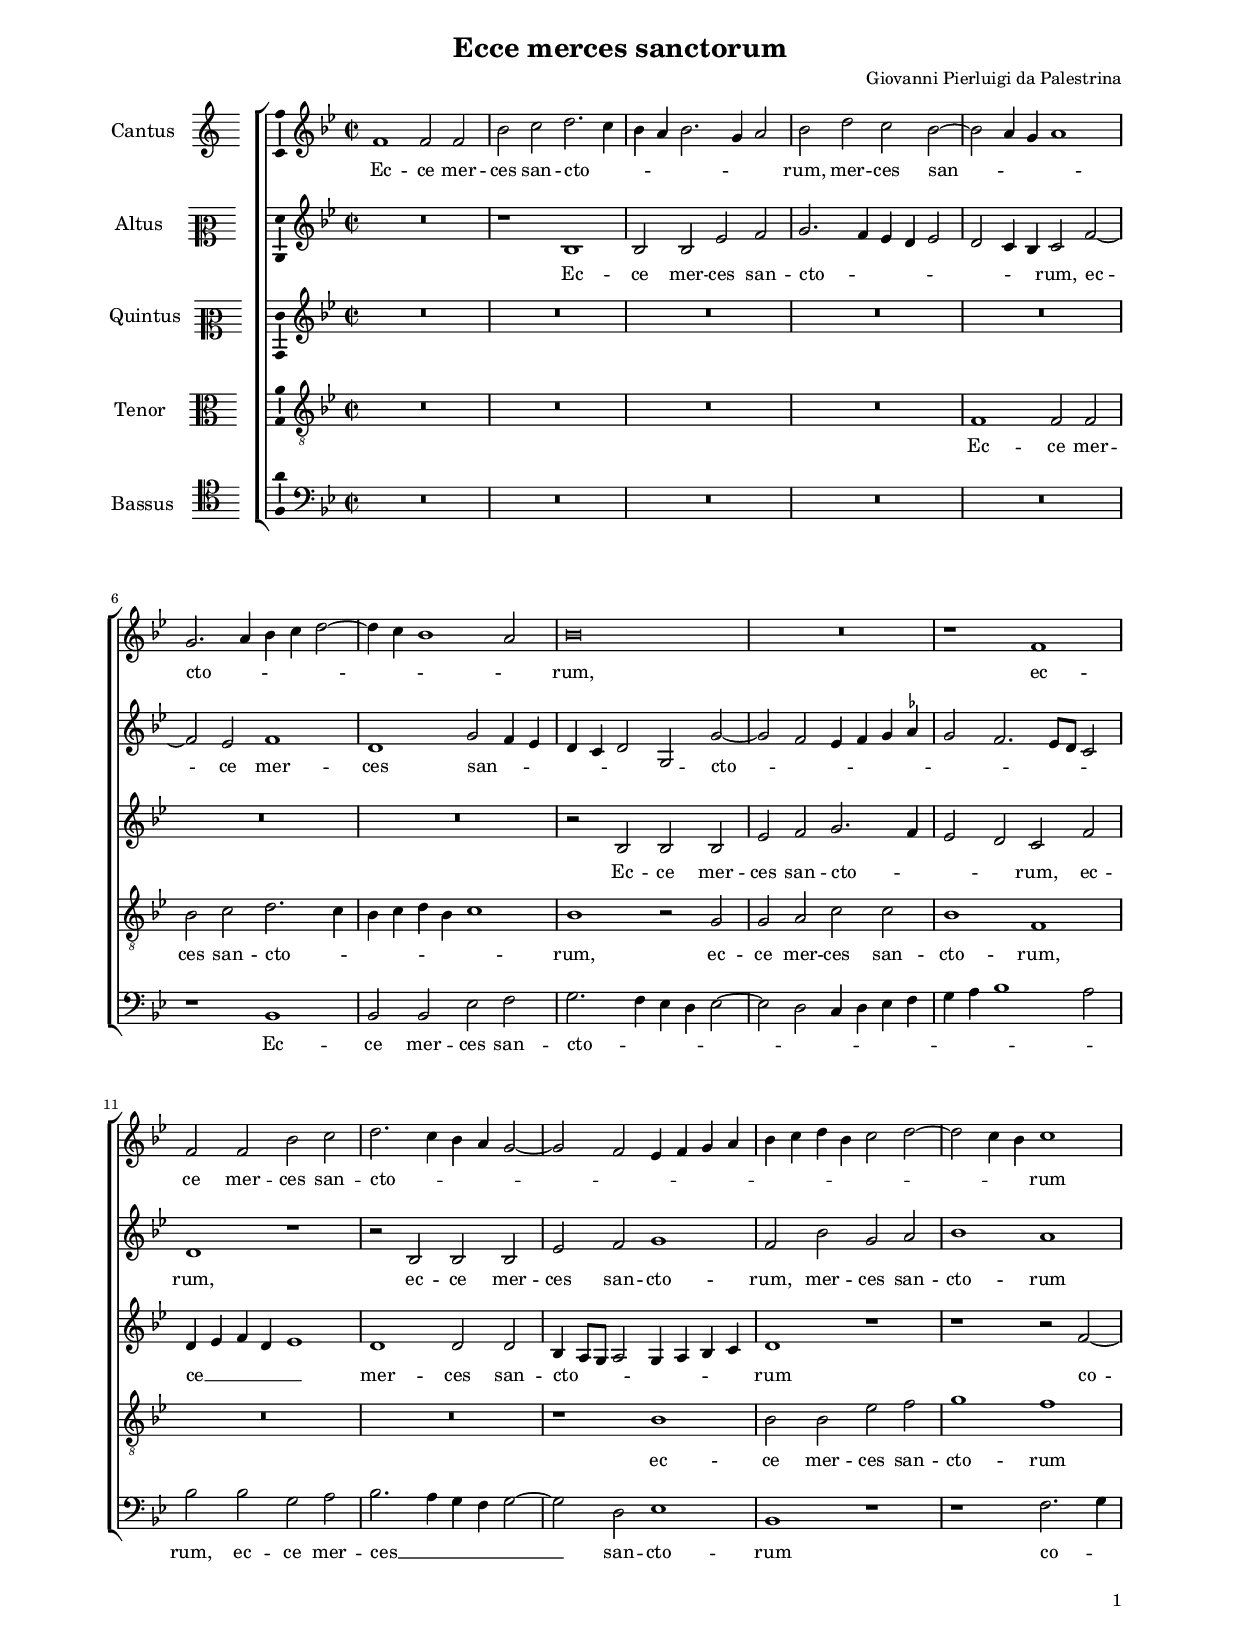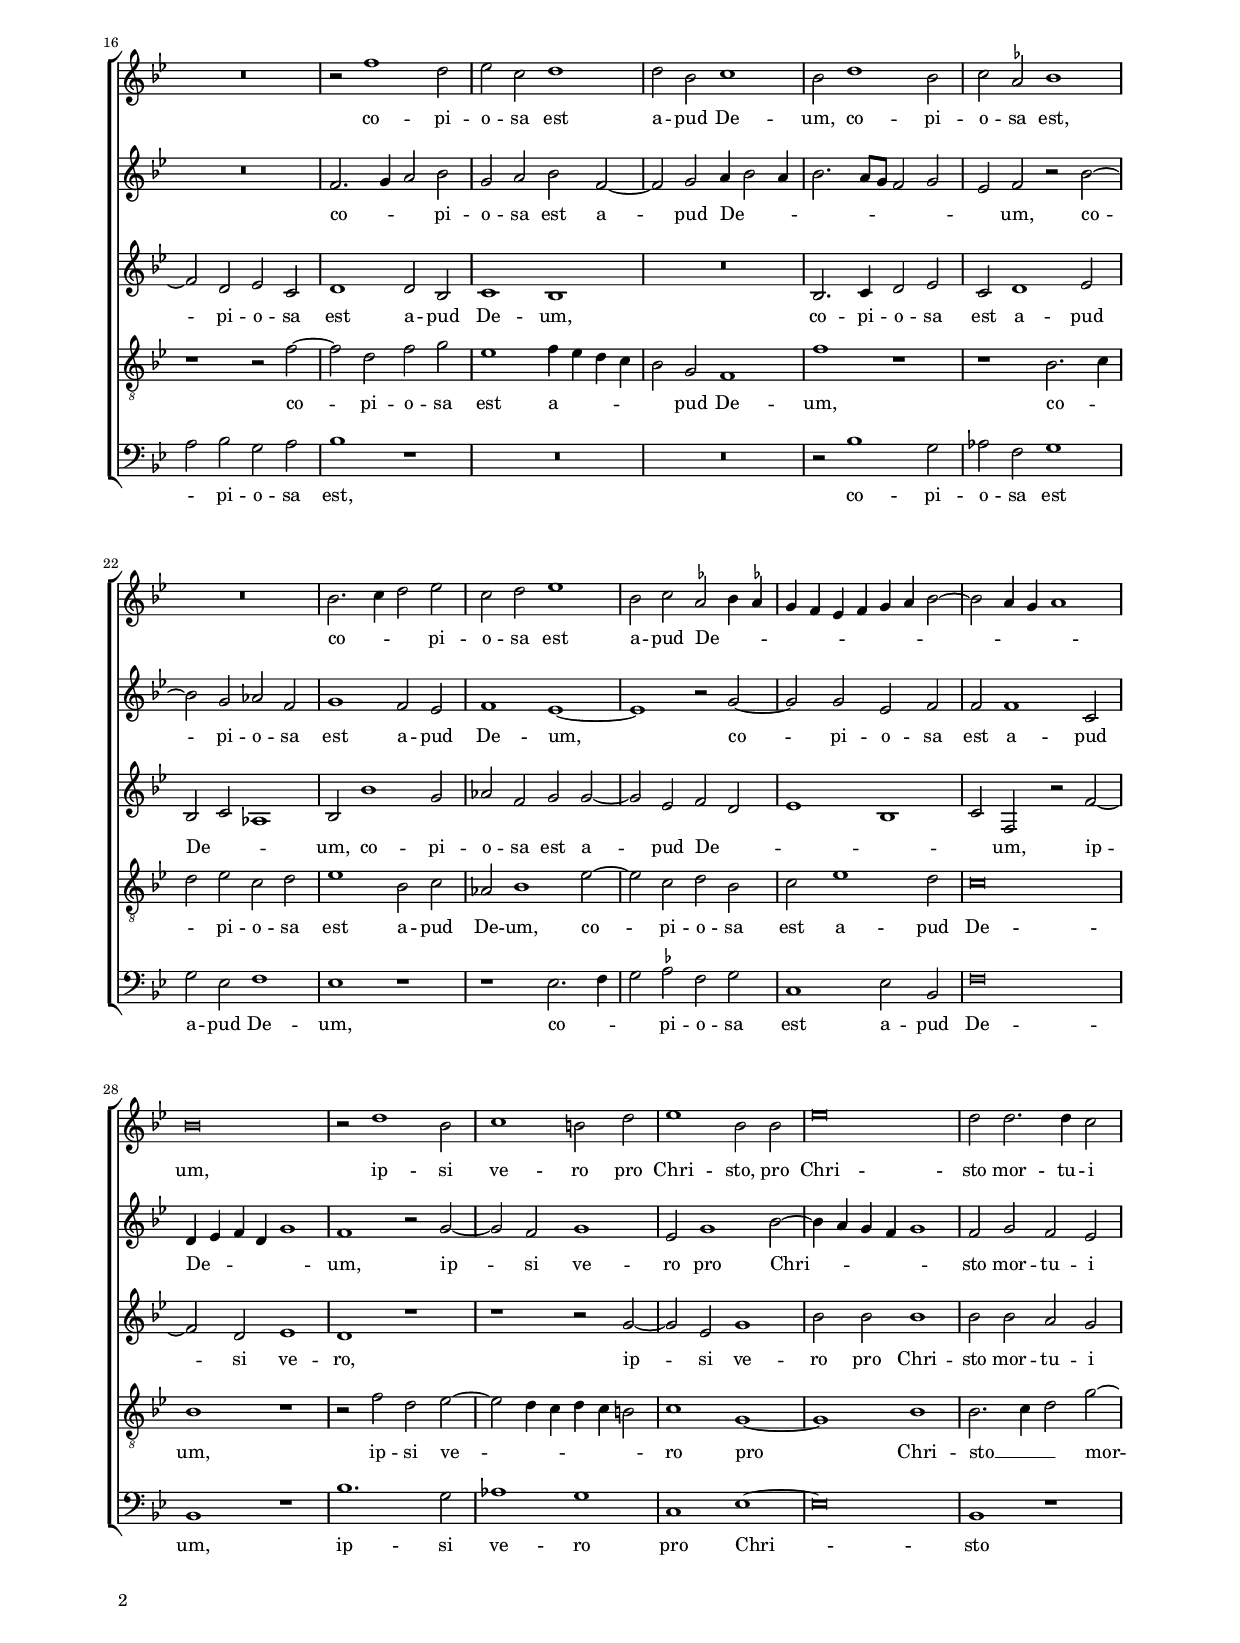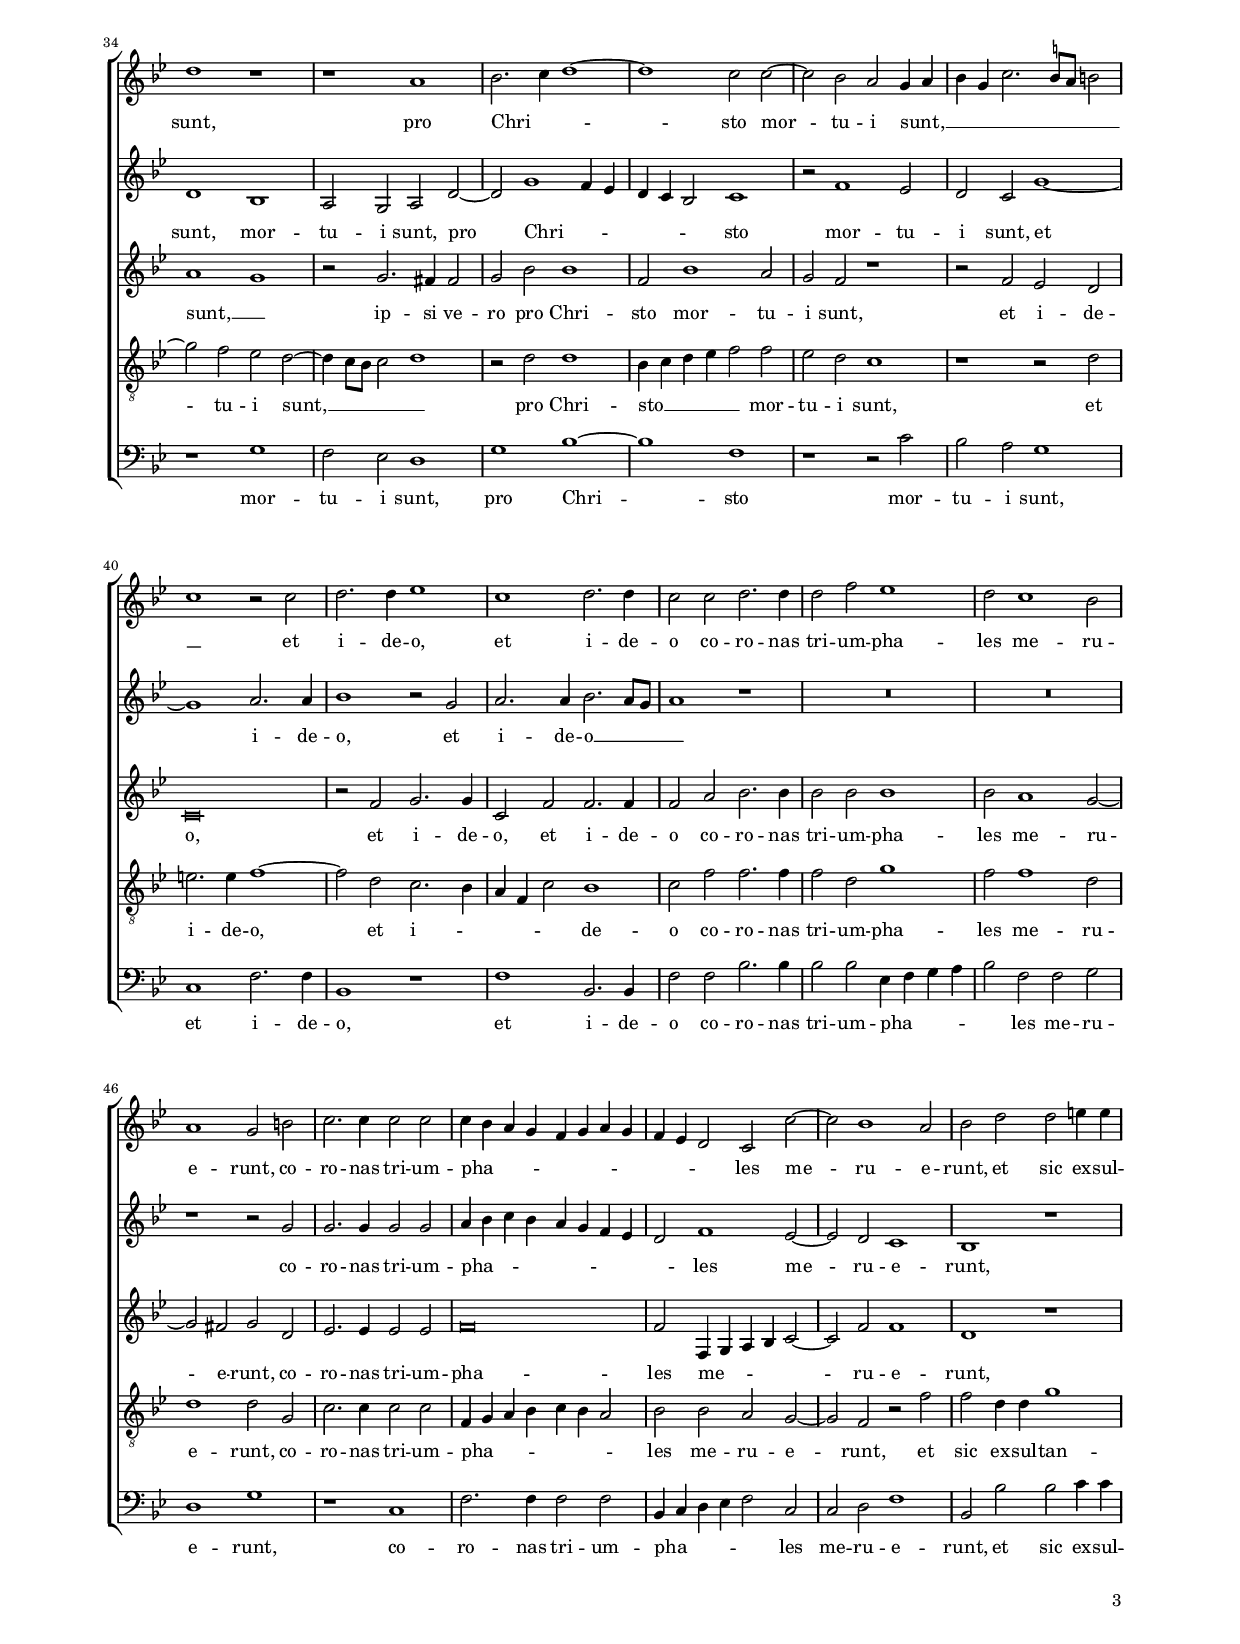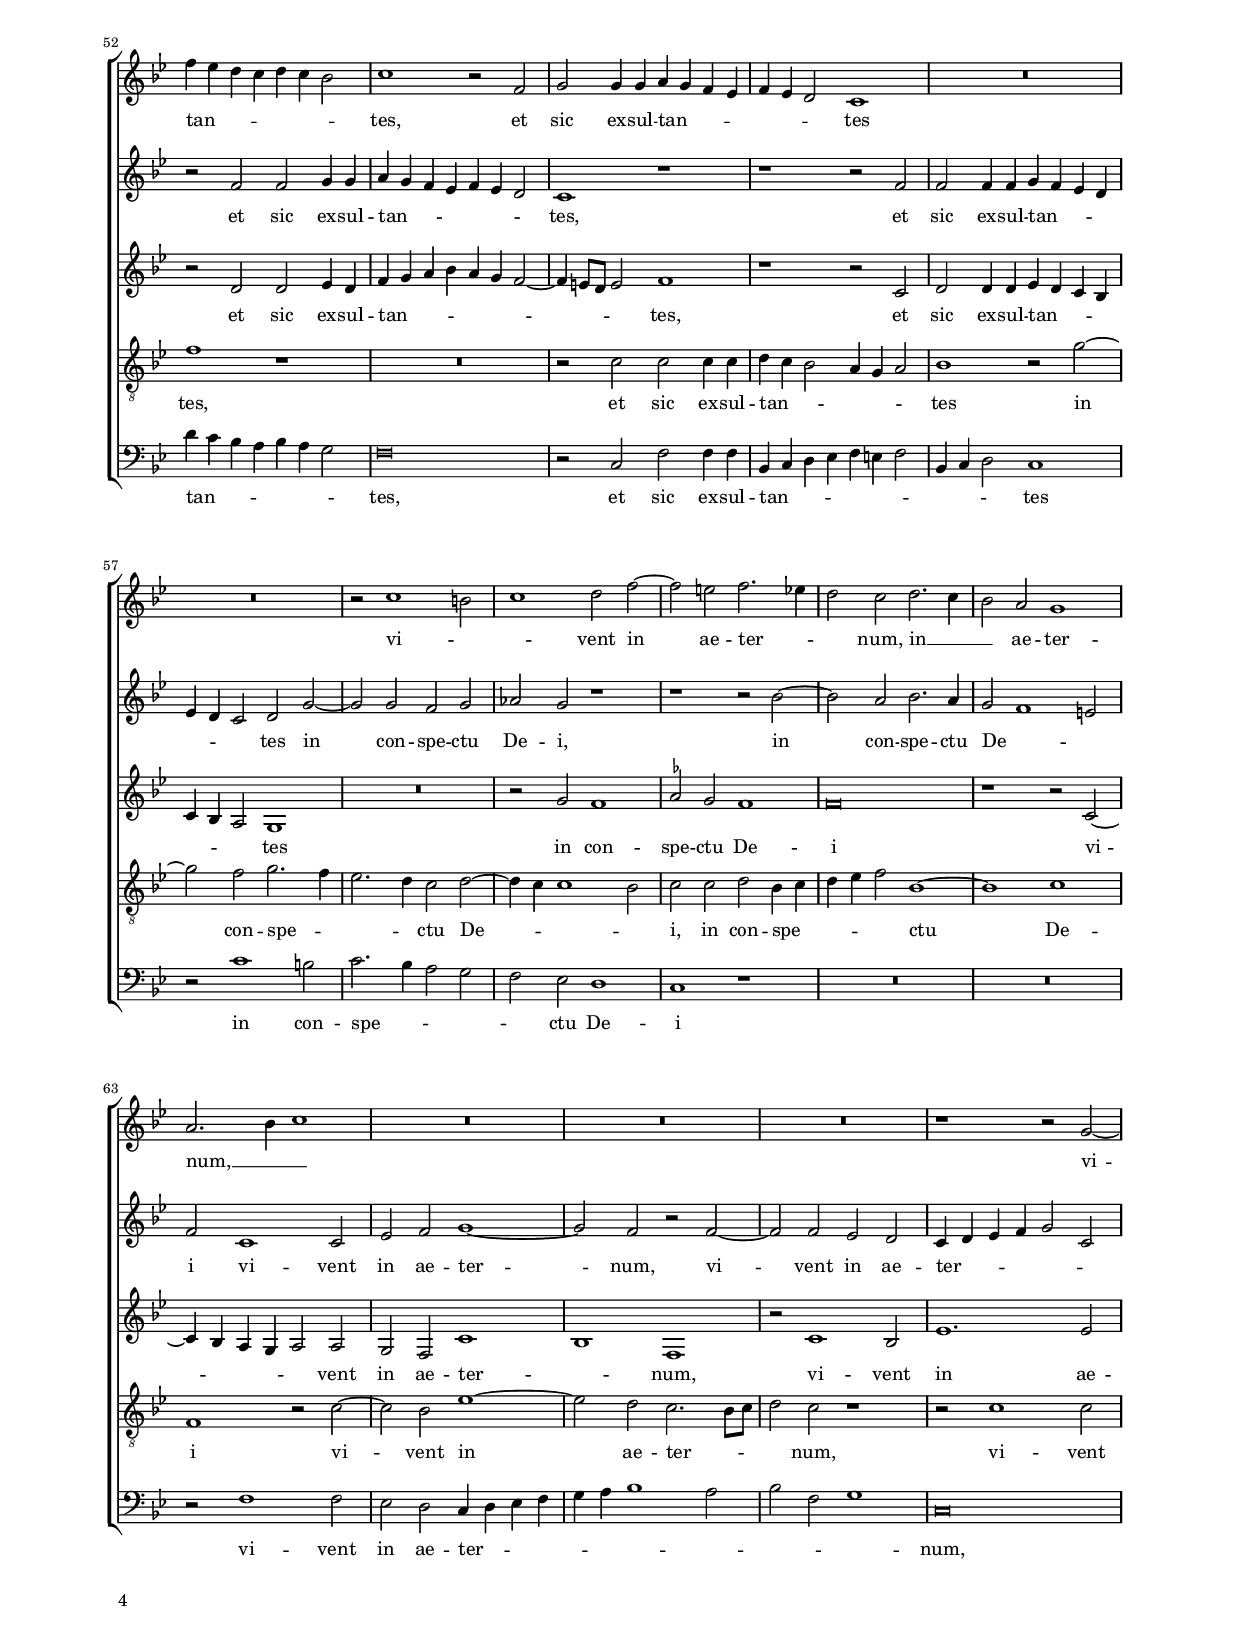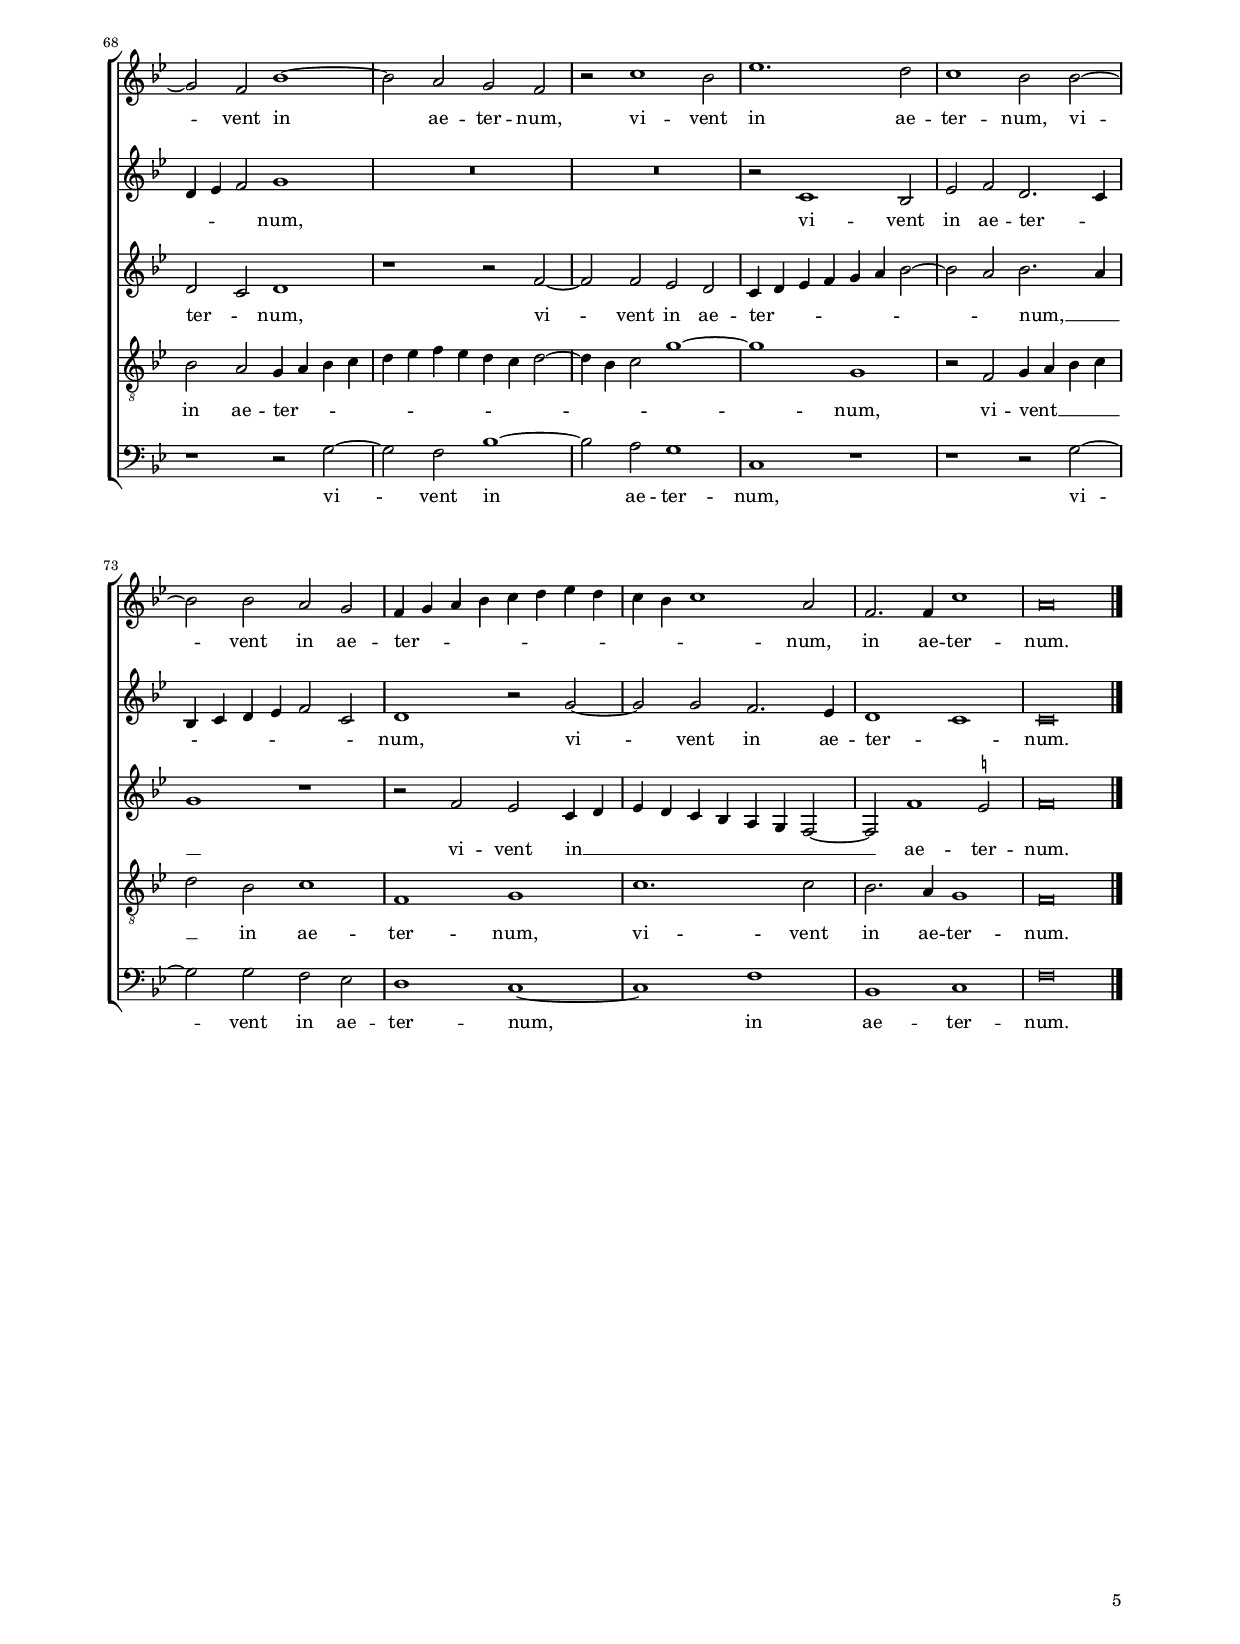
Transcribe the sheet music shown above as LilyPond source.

\header
{
  title="Ecce merces sanctorum"
  composer="Giovanni Pierluigi da Palestrina"
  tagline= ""
}

\version "2.24.1"
\language deutsch
#(set-global-staff-size 15)
% #(set-default-paper-size "letter")
#(ly:set-option 'point-and-click #f)


\paper
	{
	top-margin = 1.8 \cm
	bottom-margin = 1.2 \cm
	left-margin = 2 \cm
	right-margin = 2 \cm
	ragged-bottom = ##f
	ragged-last-bottom = ##t
	print-page-number = ##f
	system-system-spacing = #'((basic-distance . 17) (minimum-distance . 14) (padding . 7) (strechability . 150))
	oddFooterMarkup=\markup   \fill-line { "" \fromproperty #'page:page-number-string }
	evenFooterMarkup=\markup  \fill-line { \fromproperty #'page:page-number-string "" }
	last-bottom-spacing = #'((basic-distance . 12) (minimum-distance . 7) (padding . 4))
%	systems-per-page = 3
%	page-count = 3
%	min-systems-per-page = 3
	markup-system-spacing.basic-distance = #12
%	print-all-headers = ##t
%	print-first-page-number = ##t
%	first-page-number = 1
	}

	
global = {
	\key c \major
	\time 2/2 \set Score.measureLength = #(ly:make-moment 2/1)
	\skip 1*2*77 \bar "|."
	}

	ficta = { \once \set suggestAccidentals = ##t }

	forget = #(define-music-function (music) (ly:music?) #{
		\accidentalStyle forget
		$music
		\accidentalStyle default
		#})


incipitcantus = \markup { \score {
	{
	\set Staff.instrumentName = \markup { \fontsize #1 "Cantus" }
	\key c \major
	\clef violin
	s4 \bar ""
	}
	\layout  {
	raggedright = ##t
	indent = 1.6 \cm
	line-width = 2.4\cm
	\context { \Staff \remove Time_signature_engraver }
	\override Staff.Clef.Y-extent = #'(0 . 0)
	}} \hspace #1 }

      
incipitaltus = \markup { \score {
	{
	\set Staff.instrumentName = \markup { \fontsize #1 "Altus" }
	\key c \major
	\clef mezzosoprano
	s4 \bar ""
	}
	\layout  {
	raggedright = ##t
	indent = 1.6 \cm
	line-width = 2.4\cm
	\context { \Staff \remove Time_signature_engraver }
	\override Staff.Clef.Y-extent = #'(0 . 0)
	}} \hspace #1 }
    
      
incipitquintus = \markup { \score {
	{
	\set Staff.instrumentName = \markup { \fontsize #1 "Quintus" }
	\key c \major
	\clef mezzosoprano
	s4 \bar ""
	}
	\layout  {
	raggedright = ##t
	indent = 1.6 \cm
	line-width = 2.4\cm
	\context { \Staff \remove Time_signature_engraver }
	\override Staff.Clef.Y-extent = #'(0 . 0)
	}} \hspace #1 }
      

incipittenor = \markup { \score {
	{
	\set Staff.instrumentName = \markup { \fontsize #1 "Tenor" }
	\key c \major
	\clef alto
	s4 \bar ""
	}
	\layout  {
	raggedright = ##t
	indent = 1.6 \cm
	line-width = 2.4\cm
	\context { \Staff \remove Time_signature_engraver }
	\override Staff.Clef.Y-extent = #'(0 . 0)
	}} \hspace #1 }
      
      
incipitbassus = \markup { \score {
	{
	\set Staff.instrumentName = \markup { \fontsize #1 "Bassus" }
	\key c \major
	\clef tenor
	s4 \bar ""
	}
	\layout  {
	raggedright = ##t
	indent = 1.6 \cm
	line-width = 2.4\cm
	\context { \Staff \remove Time_signature_engraver }
	\override Staff.Clef.Y-extent = #'(0 . 0)
	}} \hspace #1 }


cantus =  \relative c''
	{
	g1 g2 g
	c2 d e2. d4
	c4 h c2. a4 h2
	c2 e d c~
%5
	c2 h4 a h1 |
	a2. h4 c d e2~
	e4 d c1 h2
	c\breve
	R\breve
%10
	r1 g |
	g2 g c d
	e2. d4 c h a2~
	a2 g f4 g a h
	c4 d e c d2 e~
%15
	e2 d4 c d1 |
	R\breve
	r2 g1 e2
	f2 d e1
	e2 c d1
%20
	c2 e1 c2 |
	d2 \ficta b c1
	R\breve
	c2. d4 e2 f
	d2 e f1
%25
	c2 d \ficta b c4 \ficta b! |
	a4 g f g a h c2~
	c2 h4 a h1
	c\breve
	r2 e1 c2
%30
	d1 cis2 e |
	f1 c2 c
	f\breve
	e2 e2. e4 d2
	e1 r
%35
	r1 h |
	c2. d4 e1~
	e1 d2 d~
	d2 c h a4 h
	c4 a d2. \ficta cis8 h cis!2
%40
	d1 r2 d |
	e2. e4 f1
	d1 e2. e4
	d2 d e2. e4
	e2 g f1
%45
	e2 d1 c2 |
	h1 a2 cis
	d2. d4 d2 d
	d4 c h a g a h a
	g4 f e2 d d'~
%50
	d2 c1 h2 |
	c2 e e fis4 fis \pageBreak
	g4 f e d e d c2
	d1 r2 g,
	a2 a4 a h a g f
%55
	g4 f e2 d1 |
	R\breve \break \noPageBreak
	R\breve
	r2 d'1 cis2
	d1 e2 g~
%60
	g2 fis g2. f4 |
	e2 d e2. d4
	c2 h a1 \break \noPageBreak
	h2. c4 d1
	R\breve
%65
	R\breve |
	R\breve
	r1 r2 a~ \pageBreak
	a2 g c1~
	c2 h a g
%70
	r2 d'1 c2 |
	f1. e2
	d1 c2 c~ \break
	c2 c h a
	g4 a h c d e f e
%75
	d4 c d1 h2 |
	g2. g4 d'1
	h\breve |
	}


altus =  \relative c'
	{
	R\breve
	r1 c
	c2 c f g
	a2. g4 f e f2
%5
	e2 d4 c d2 g~ |
	g2 f g1
	e1 a2 g4 f
	e4 d e2 a, a'~
	a2 g f4 g a \ficta b
%10
	a2 g2. f8 e d2 |
	e1 r
	r2 c c c
	f2 g a1
	g2 c a h
%15
	c1 h |
	R\breve
	g2. a4 h2 c
	a2 h c g~
	g2 a h4 c2 h4
%20
	c2. h8 a g2 a |
	f2 g r c~
	c2 a b g
	a1 g2 f
	g1 f~
%25
	f1 r2 a~ |
	a2 a f g
	g2 g1 d2
	e4 f g e a1
	g1 r2 a~
%30
	a2 g a1 |	
	f2 a1 c2~
	c4 h a g a1
	g2 a g f
	e1 c
%35
	h2 a h e~ |
	e2 a1 g4 f
	e4 d c2 d1
	r2 g1 f2
	e2 d a'1~
%40
	a1 h2. h4 |
	c1 r2 a
	h2. h4 c2. h8 a
	h1 r
	R\breve
%45
	R\breve |
	r1 r2 a
	a2. a4 a2 a
	h4 c d c h a g f
	e2 g1 f2~
%50
	f2 e d1 |
	c1 r
	r2 g' g a4 a
	h4 a g f g f e2
	d1 r
%55
	r1 r2 g |
	g2 g4 g a g f e
	f4 e d2 e a~
	a2 a g a
	b2 a r1
%60
	r1 r2 c~ |
	c2 h c2. h4
	a2 g1 fis2
	g2 d1 d2
	f2 g a1~
%65
	a2 g r g~ |
	g2 g f e
	d4 e f g a2 d,
	e4 f g2 a1
	R\breve
%70
	R\breve |
	r2 d,1 c2
	f2 g e2. d4
	c4 d e f g2 d
	e1 r2 a~
%75
	a2 a g2. f4 |
	e1 d
	d\breve |
	}


quintus =  \relative c'
	{
	R\breve
	R\breve
	R\breve
	R\breve
%5
	R\breve |
	R\breve
	R\breve
	r2 c c c
	f2 g a2. g4
%10
	f2 e d g |
	e4 f g e f1
	e1 e2 e
	c4 h8 a h2 a4 h c d
	e1 r
%15
	r1 r2 g~ |
	g2 e f d
	e1 e2 c
	d1 c
	R\breve
%20
	c2. d4 e2 f |
	d2 e1 f2
	c2 d b1
	c2 c'1 a2
	b2 g a a~
%25
	a2 f g e |
	f1 c
	d2 g, r g'~
	g2 e f1
	e1 r
%30
	r1 r2 a~ |
	a2 f a1
	c2 c c1
	c2 c h a
	h1 a
%35
	r2 a2. gis4 gis2 |
	a2 c c1
	g2 c1 h2
	a2 g r1
	r2 g f e
%40
	d\breve |
	r2 g a2. a4
	d,2 g g2. g4
	g2 h c2. c4
	c2 c c1
%45
	c2 h1 a2~ |
	a2 gis a e
	f2. f4 f2 f
	g\breve
	g2 g,4 a h c d2~
%50
	d2 g g1 |
	e1 r
	r2 e e f4 e
	g4 a h c h a g2~
	g4 fis8 e fis2 g1
%55
	r1 r2 d |
	e2 e4 e f e d c
	d4 c h2 a1
	R\breve
	r2 a' g1
%60
	\ficta b2 a g1 |
	g\breve
	r1 r2 d~
	d4 c h a h2 h
	a2 g d'1
%65
	c1 g |
	r2 d'1 c2
	f1. f2
	e2 d e1
	r1 r2 g~
%70
	g2 g f e |
	d4 e f g a h c2~
	c2 h c2. h4
	a1 r
	r2 g f d4 e
%75
	f4 e d c h a g2~ |
	g2 g'1 \ficta fis2
	g\breve |
	}


tenor  =  \relative c'
	{
	R\breve
	R\breve
	R\breve
	R\breve
%5
	g1 g2 g |
	c2 d e2. d4
	c4 d e c d1
	c1 r2 a
	a2 h d d
%10
	c1 g |
	R\breve
	R\breve
	r1 c
	c2 c f g
%15
	a1 g |
	r1 r2 g~
	g2 e g a
	f1 g4 f e d
	c2 a g1
%20
	g'1 r |
	r1 c,2. d4
	e2 f d e
	f1 c2 d
	b2 c1 f2~
%25
	f2 d e c |
	d2 f1 e2
	d\breve
	c1 r
	r2 g' e f~
%30
	f2 e4 d e d cis2 |
	d1 a~
	a1 c
	c2. d4 e2 a~
	a2 g f e~
%35
	e4 d8 c d2 e1 |
	r2 e e1
	c4 d e f g2 g
	f2 e d1
	r1 r2 e
%40
	fis2. fis4 g1~ |
	g2 e d2. c4
	h4 g d'2 c1
	d2 g g2. g4
	g2 e a1
%45
	g2 g1 e2 |
	e1 e2 a,
	d2. d4 d2 d
	g,4 a h c d c h2
	c2 c h a~
%50
	a2 g r g' |
	g2 e4 e a1
	g1 r
	R\breve
	r2 d d d4 d
%55
	e4 d c2 h4 a h2 |
	c1 r2 a'~
	a2 g a2. g4
	f2. e4 d2 e~
	e4 d d1 c2
%60
	d2 d e c4 d |
	e4 f g2 c,1~
	c1 d
	g,1 r2 d'~
	d2 c f1~
%65
	f2 e d2. c8 d |
	e2 d r1
	r2 d1 d2
	c2 h a4 h c d
	e4 f g f e d e2~
%70
	e4 c d2 a'1~ |
	a1 a,
	r2 g a4 h c d
	e2 c d1
	g,1 a
%75
	d1. d2 |
	c2. h4 a1
	g\breve |
	}


bassus  =  \relative c
	{
	R\breve
	R\breve
	R\breve
	R\breve
%5
	R\breve |
	r1 c
	c2 c f g
	a2. g4 f e f2~
	f2 e d4 e f g
%10
	a4 h c1 h2 |
	c2 c a h
	c2. h4 a g a2~
	a2 e f1
	c1 r
%15
	r1 g'2. a4 |
	h2 c a h
	c1 r
	R\breve
	R\breve
%20
	r2 c1 a2 |
	b2 g a1
	a2 f g1
	f1 r
	r1 f2. g4
%25
	a2 \ficta b g a |
	d,1 f2 c
	g'\breve
	c,1 r
	c'1. a2
%30
	b1 a |
	d,1 f~
	f\breve
	c1 r
	r1 a'
%35
	g2 f e1 |
	a1 c~
	c1 g
	r1 r2 d'
	c2 h a1
%40
	d,1 g2. g4 |
	c,1 r
	g'1 c,2. c4
	g'2 g c2. c4
	c2 c f,4 g a h
%45
	c2 g g a |
	e1 a
	r1 d,
	g2. g4 g2 g
	c,4 d e f g2 d
%50
	d2 e g1 |
	c,2 c' c d4 d
	e4 d c h c h a2
	g\breve
	r2 d g g4 g
%55
	c,4 d e f g fis g2 |
	c,4 d e2 d1
	r2 d'1 cis2
	d2. c4 h2 a
	g2 f e1
%60
	d1 r |
	R\breve
	R\breve
	r2 g1 g2
	f2 e d4 e f g
%65
	a4 h c1 h2 |
	c2 g a1
	d,\breve
	r1 r2 a'~
	a2 g c1~
%70
	c2 h a1 |
	d,1 r
	r1 r2 a'~
	a2 a g f
	e1 d~
%75
	d1 g |
	c,1 d
	g\breve |
	}


lyricscantus = \lyricmode {
	Ec -- ce mer -- ces san -- cto -- _ _ _ _ _ _ rum,
	mer -- ces san -- _ _ _ cto -- _ _ _ _ _ _ _ rum,
	ec -- ce mer -- ces san -- cto -- _ _ _ _ _ _ _ _ _ _ _ _ _ _ _ _ _ rum
	co -- pi -- o -- sa est a -- pud De -- um,
	co -- pi -- o -- sa est,
	co -- _ _ pi -- o -- sa est a -- pud De -- _ _ _ _ _ _ _ _ _ _ _ _ um,
	ip -- si ve -- ro pro Chri -- sto,
	pro Chri -- sto mor -- tu -- i sunt,
	pro Chri -- _ _ sto mor -- tu -- i sunt, __ _ _ _ _ _ _ _ _ 
	et i -- de -- o,
	et i -- de -- o
	co -- ro -- nas tri -- um -- pha -- les me -- ru -- e -- runt,
	co -- ro -- nas tri -- um -- pha -- _ _ _ _ _ _ _ _ _ _ les me -- ru -- e -- runt,
	et sic ex -- sul -- tan -- _ _ _ _ _ _ tes,
	et sic ex -- sul -- tan -- _ _ _ _ _ _ tes
	vi -- _ _ vent in ae -- ter -- _ _ num,
	in __ _ _ ae -- ter -- num, __ _ _
	vi -- vent in ae -- ter -- num,
	vi -- vent in ae -- ter -- num,
	vi -- vent in ae -- ter -- _ _ _ _ _ _ _ _ _ _ num,
	in ae -- ter -- num.
	}


lyricsaltus = \lyricmode {
	Ec -- ce mer -- ces san -- cto -- _ _ _ _ _ _ _ rum,
	ec -- ce mer -- ces san -- _ _ _ _ _ _ cto -- _ _ _ _ _ _ _ _ _ _ rum,
	ec -- ce mer -- ces san -- cto -- rum,
	mer -- ces san -- cto -- rum
	co -- _ _ pi -- o -- sa est a -- pud De -- _ _ _ _ _ _ _ _ um,
	co -- pi -- o -- sa est a -- pud De -- um,
	co -- pi -- o -- sa est a -- pud De -- _ _ _ _ um,
	ip -- si ve -- ro pro Chri -- _ _ _ _ sto mor -- tu -- i sunt,
	mor -- tu -- i sunt,
	pro Chri -- _ _ _ _ _ sto mor -- tu -- i sunt,
	et i -- de -- o,
	et i -- de -- o __ _ _ _
	co -- ro -- nas tri -- um -- pha -- _ _ _ _ _ _ _ _ les me -- ru -- e -- runt,
	et sic ex -- sul -- tan -- _ _ _ _ _ _ tes,
	et sic ex -- sul -- tan -- _ _ _ _ _ _ tes
	in con -- spe -- ctu De -- i,
	in con -- spe -- ctu De -- _ _ i
	vi -- vent in ae -- ter -- num,
	vi -- vent in ae -- ter -- _ _ _ _ _ _ _ _ num,
	vi -- vent in ae -- ter -- _ _ _ _ _ _ _ num,
	vi -- vent in ae -- ter -- _ num.
	}


lyricsquintus = \lyricmode {
	Ec -- ce mer -- ces san -- cto -- _ _ _ rum,
	ec -- ce __ _ _ _ _ mer -- ces san -- cto -- _ _ _ _ _ _ _ rum
	co -- pi -- o -- sa est a -- pud De -- um,
	co -- pi -- o -- sa est a -- pud De -- _ _ um,
	co -- pi -- o -- sa est a -- pud De -- _ _ _ _ um,
	ip -- si ve -- ro,
	ip -- si ve -- ro pro Chri -- sto mor -- tu -- i sunt, __ _
	ip -- si ve -- ro pro Chri -- sto mor -- tu -- i sunt,
	et i -- de -- o,
	et i -- de -- o,
	et i -- de -- o
	co -- ro -- nas tri -- um -- pha -- les me -- ru -- e -- runt,
	co -- ro -- nas tri -- um -- pha -- les me -- _ _ _ _ ru -- e -- runt,
	et sic ex -- sul -- tan -- _ _ _ _ _ _ _ _ _ tes,
	et sic ex -- sul -- tan -- _ _ _ _ _ _ tes
	in con -- spe -- ctu De -- i
	vi -- _ _ _ _ vent in ae -- ter -- _ num,
	vi -- vent in ae -- ter -- _ num,
	vi -- vent in ae -- ter -- _ _ _ _ _ _ _ num, __ _ _
	vi -- vent in __ _ _ _ _ _ _ _ _ ae -- ter -- num.
	}


lyricstenor = \lyricmode {
	Ec -- ce mer -- ces san -- cto -- _ _ _ _ _ _ rum,
	ec -- ce mer -- ces san -- cto -- rum,
	ec -- ce mer -- ces san -- cto -- rum
	co -- pi -- o -- sa est a -- _ _ _ _ pud De -- um,
	co -- _ _ pi -- o -- sa est a -- pud De -- um,
	co -- pi -- o -- sa est a -- pud De -- um,
	ip -- si ve -- _ _ _ _ _ ro pro Chri -- sto __ _ _ mor -- tu -- i sunt, __ _ _ _ _ 
	pro Chri -- sto __ _ _ _ _ mor -- tu -- i sunt,
	et i -- de -- o,
	et i -- _ _ _ _ de -- o
	co -- ro -- nas tri -- um -- pha -- les me -- ru -- e -- runt,
	co -- ro -- nas tri -- um -- pha -- _ _ _ _ _ _ les me -- ru -- e -- runt,
	et sic ex -- sul -- tan -- tes,
	et sic ex -- sul -- tan -- _ _ _ _ _ tes
	in con -- spe -- _ _ _ ctu De -- _ _ _ i,
	in con -- spe -- _ _ _ _ ctu De -- i
	vi -- vent in ae -- ter -- _ _ _ num,
	vi -- vent in ae -- ter -- _ _ _ _ _ _ _ _ _ _ _ _ _ num,
	vi -- vent __ _ _ _ _ in ae -- ter -- num,
	vi -- vent in ae -- ter -- num.
	}


lyricsbassus = \lyricmode {
	Ec -- ce mer -- ces san -- cto -- _ _ _ _ _ _ _ _ _ _ _ _ _ rum,
	ec -- ce mer -- ces __ _ _ _ _ san -- cto -- rum
	co -- _ _ pi -- o -- sa est,
	co -- pi -- o -- sa est a -- pud De -- um,
	co -- _ _ pi -- o -- sa est a -- pud De -- um,
	ip -- si ve -- ro pro Chri -- sto mor -- tu -- i sunt,
	pro Chri -- sto mor -- tu -- i sunt,
	et i -- de -- o,
	et i -- de -- o
	co -- ro -- nas tri -- um -- pha -- _ _ _ _ les me -- ru -- e -- runt,
	co -- ro -- nas tri -- um -- pha -- _ _ _ _ les me -- ru -- e -- runt,
	et sic ex -- sul -- tan -- _ _ _ _ _ _ tes,
	et sic ex -- sul -- tan -- _ _ _ _ _ _ _ _ _ tes
	in con -- spe -- _ _ _ _ ctu De -- i
	vi -- vent in ae -- ter -- _ _ _ _ _ _ _ _ _ _ num,
	vi -- vent in ae -- ter -- num,
	vi -- vent in ae -- ter -- num,
	in ae -- ter -- num.
	}


\score
{  
	\transpose c b, {
	\new ChoirStaff \with { \override StaffGrouper.staff-staff-spacing.basic-distance = #12 }
	<<

	\new Staff << \global
	\new Voice="v1" {
		\set Staff.instrumentName=\incipitcantus
%		\set Staff.instrumentName= "S"
		\set Staff.midiInstrument = "reed organ"
		\clef violin
		\cantus }
	\new Lyrics \lyricsto "v1" {\lyricscantus }
	>>


	\new Staff << \global
	\new Voice="v2" {
		\set Staff.instrumentName=\incipitaltus
%		\set Staff.instrumentName= "A"
		\set Staff.midiInstrument = "reed organ"
		\clef violin % "G_8"
		\altus}
	\new Lyrics \lyricsto "v2" {\lyricsaltus }
	>>


	\new Staff << \global
	\new Voice="v5" {
		\set Staff.instrumentName=\incipitquintus
%		\set Staff.instrumentName= "Q"
		\set Staff.midiInstrument = "reed organ"
		\clef violin % "G_8"
		\quintus}
	\new Lyrics \lyricsto "v5" {\lyricsquintus }
	>>
	

	\new Staff << \global
	\new Voice="v3" {
		\set Staff.instrumentName=\incipittenor
%		\set Staff.instrumentName= "T"
		\set Staff.midiInstrument = "reed organ"
		\clef "G_8"
		\tenor }
	\new Lyrics \lyricsto "v3" {\lyricstenor }
	>>


	\new Staff << \global
	\new Voice="v4" {
		\set Staff.instrumentName=\incipitbassus
%		\set Staff.instrumentName= "B"
		\set Staff.midiInstrument = "reed organ"
		\clef bass 
		\bassus }
	\new Lyrics \lyricsto "v4" {\lyricsbassus}
	>>

	>>
	} % transpose

	\layout
	{
	indent = 2.5\cm
	\context { \Lyrics \override VerticalAxisGroup.nonstaff-relatedstaff-spacing.padding = #1.4 }
%	\context { \Lyrics \override LyricText.font-size = #1 }
	\context { \Staff \override TimeSignature.break-visibility = #end-of-line-invisible }
	\context { \Staff \consists Ambitus_engraver }
	\context { \Score \override BarNumber.padding = #2 }
	\context { \Voice \override NoteHead.style = #'baroque }
	}

\midi
	{
	\tempo 2 = 90
	}

}


% EOF
